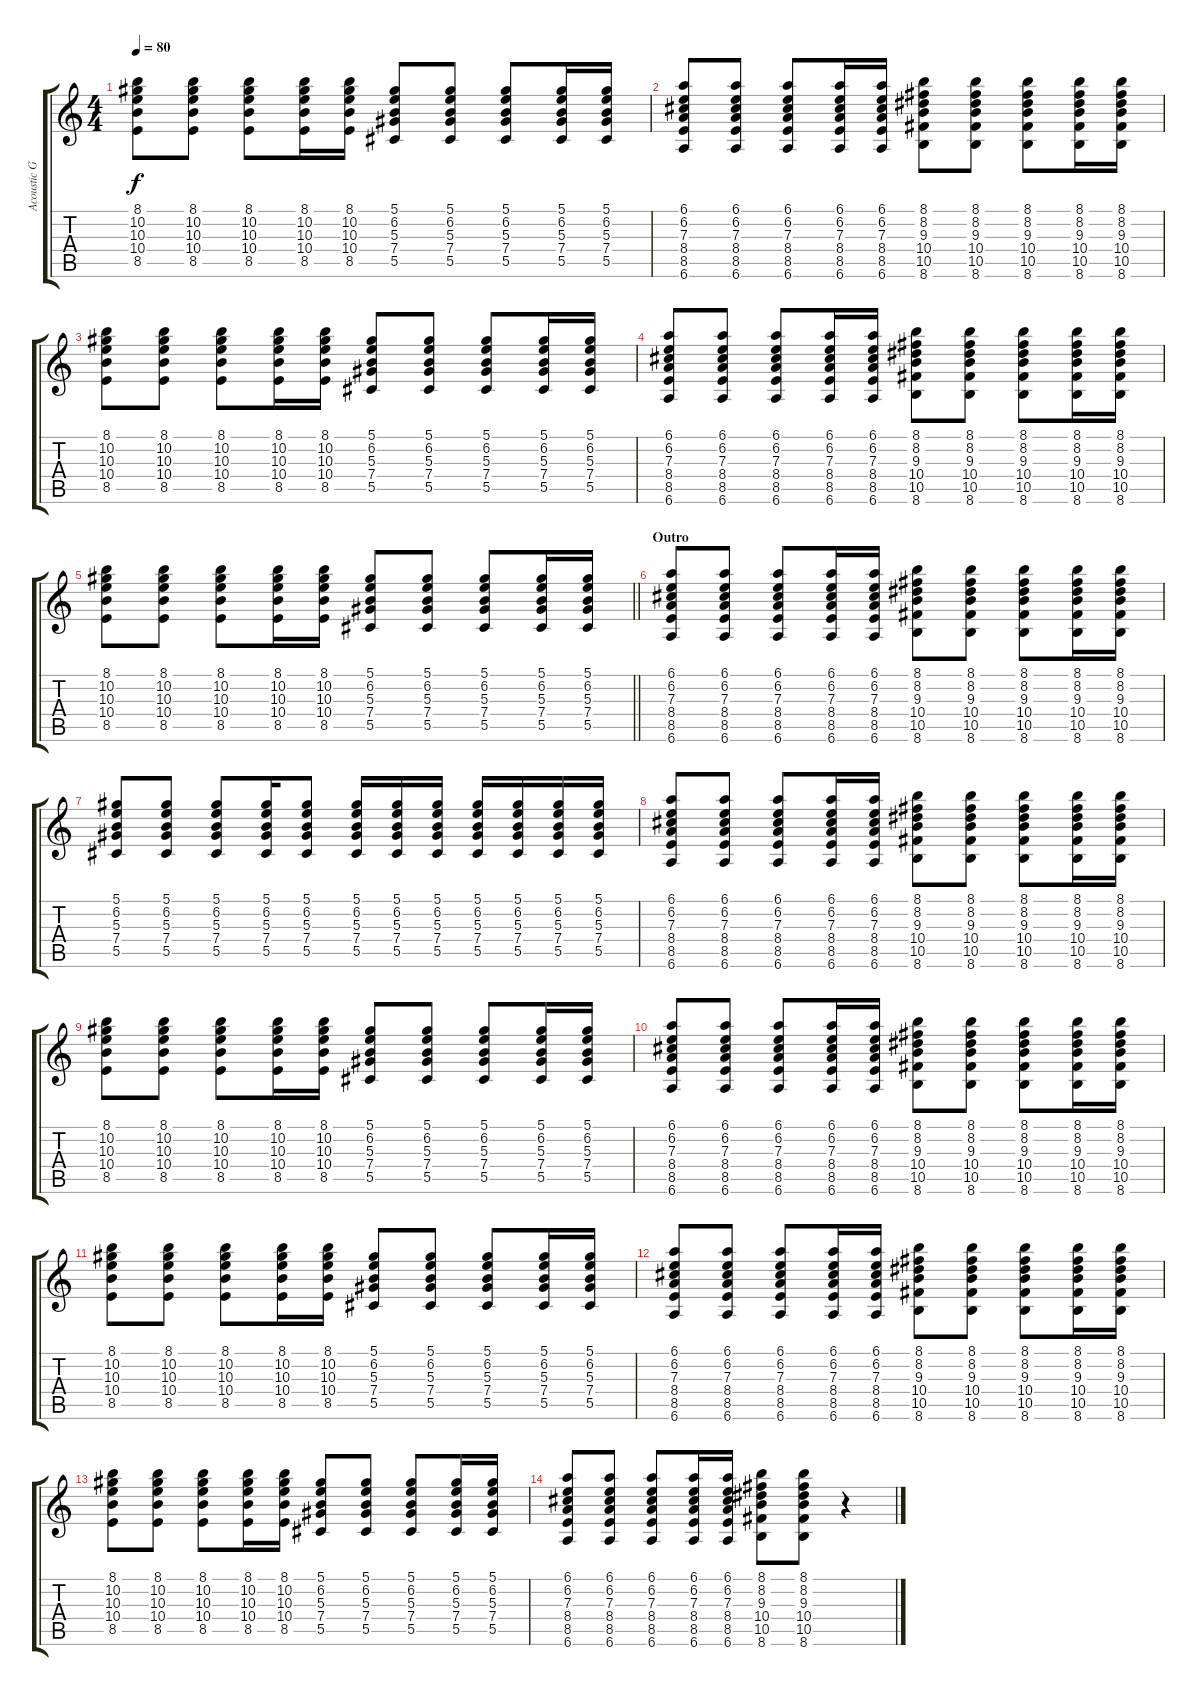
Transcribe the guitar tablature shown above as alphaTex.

\track ("Acoustic Guitar" "Acoustic G") {instrument acousticguitarsteel}
\staff {score tabs}
\tuning (Eb4 Bb3 Gb3 Db3 Ab2 Eb2) {hide}
\ts (4 4)
\tempo 80
\clef g2
\ks c
(8.1 10.2 10.3 10.4 8.5).8{dy f} (8.1 10.2 10.3 10.4 8.5).8 (8.1 10.2 10.3 10.4 8.5).8 (8.1 10.2 10.3 10.4 8.5).16 (8.1 10.2 10.3 10.4 8.5).16 (5.1 6.2 5.3 7.4 5.5).8 (5.1 6.2 5.3 7.4 5.5).8 (5.1 6.2 5.3 7.4 5.5).8 (5.1 6.2 5.3 7.4 5.5).16 (5.1 6.2 5.3 7.4 5.5).16 |
(6.1 6.2 7.3 8.4 8.5 6.6).8 (6.1 6.2 7.3 8.4 8.5 6.6).8 (6.1 6.2 7.3 8.4 8.5 6.6).8 (6.1 6.2 7.3 8.4 8.5 6.6).16 (6.1 6.2 7.3 8.4 8.5 6.6).16 (8.1 8.2 9.3 10.4 10.5 8.6).8 (8.1 8.2 9.3 10.4 10.5 8.6).8 (8.1 8.2 9.3 10.4 10.5 8.6).8 (8.1 8.2 9.3 10.4 10.5 8.6).16 (8.1 8.2 9.3 10.4 10.5 8.6).16 |
(8.1 10.2 10.3 10.4 8.5).8 (8.1 10.2 10.3 10.4 8.5).8 (8.1 10.2 10.3 10.4 8.5).8 (8.1 10.2 10.3 10.4 8.5).16 (8.1 10.2 10.3 10.4 8.5).16 (5.1 6.2 5.3 7.4 5.5).8 (5.1 6.2 5.3 7.4 5.5).8 (5.1 6.2 5.3 7.4 5.5).8 (5.1 6.2 5.3 7.4 5.5).16 (5.1 6.2 5.3 7.4 5.5).16 |
(6.1 6.2 7.3 8.4 8.5 6.6).8 (6.1 6.2 7.3 8.4 8.5 6.6).8 (6.1 6.2 7.3 8.4 8.5 6.6).8 (6.1 6.2 7.3 8.4 8.5 6.6).16 (6.1 6.2 7.3 8.4 8.5 6.6).16 (8.1 8.2 9.3 10.4 10.5 8.6).8 (8.1 8.2 9.3 10.4 10.5 8.6).8 (8.1 8.2 9.3 10.4 10.5 8.6).8 (8.1 8.2 9.3 10.4 10.5 8.6).16 (8.1 8.2 9.3 10.4 10.5 8.6).16 |
\barLineRight lightlight
(8.1 10.2 10.3 10.4 8.5).8 (8.1 10.2 10.3 10.4 8.5).8 (8.1 10.2 10.3 10.4 8.5).8 (8.1 10.2 10.3 10.4 8.5).16 (8.1 10.2 10.3 10.4 8.5).16 (5.1 6.2 5.3 7.4 5.5).8 (5.1 6.2 5.3 7.4 5.5).8 (5.1 6.2 5.3 7.4 5.5).8 (5.1 6.2 5.3 7.4 5.5).16 (5.1 6.2 5.3 7.4 5.5).16 |
\section ("" "Outro")
(6.1 6.2 7.3 8.4 8.5 6.6).8 (6.1 6.2 7.3 8.4 8.5 6.6).8 (6.1 6.2 7.3 8.4 8.5 6.6).8 (6.1 6.2 7.3 8.4 8.5 6.6).16 (6.1 6.2 7.3 8.4 8.5 6.6).16 (8.1 8.2 9.3 10.4 10.5 8.6).8 (8.1 8.2 9.3 10.4 10.5 8.6).8 (8.1 8.2 9.3 10.4 10.5 8.6).8 (8.1 8.2 9.3 10.4 10.5 8.6).16 (8.1 8.2 9.3 10.4 10.5 8.6).16 |
(5.1 6.2 5.3 7.4 5.5).8 (5.1 6.2 5.3 7.4 5.5).8 (5.1 6.2 5.3 7.4 5.5).8 (5.1 6.2 5.3 7.4 5.5).16 (5.1 6.2 5.3 7.4 5.5).8 (5.1 6.2 5.3 7.4 5.5).16 (5.1 6.2 5.3 7.4 5.5).16 (5.1 6.2 5.3 7.4 5.5).16 (5.1 6.2 5.3 7.4 5.5).16 (5.1 6.2 5.3 7.4 5.5).16 (5.1 6.2 5.3 7.4 5.5).16 (5.1 6.2 5.3 7.4 5.5).16 |
(6.1 6.2 7.3 8.4 8.5 6.6).8 (6.1 6.2 7.3 8.4 8.5 6.6).8 (6.1 6.2 7.3 8.4 8.5 6.6).8 (6.1 6.2 7.3 8.4 8.5 6.6).16 (6.1 6.2 7.3 8.4 8.5 6.6).16 (8.1 8.2 9.3 10.4 10.5 8.6).8 (8.1 8.2 9.3 10.4 10.5 8.6).8 (8.1 8.2 9.3 10.4 10.5 8.6).8 (8.1 8.2 9.3 10.4 10.5 8.6).16 (8.1 8.2 9.3 10.4 10.5 8.6).16 |
(8.1 10.2 10.3 10.4 8.5).8 (8.1 10.2 10.3 10.4 8.5).8 (8.1 10.2 10.3 10.4 8.5).8 (8.1 10.2 10.3 10.4 8.5).16 (8.1 10.2 10.3 10.4 8.5).16 (5.1 6.2 5.3 7.4 5.5).8 (5.1 6.2 5.3 7.4 5.5).8 (5.1 6.2 5.3 7.4 5.5).8 (5.1 6.2 5.3 7.4 5.5).16 (5.1 6.2 5.3 7.4 5.5).16 |
(6.1 6.2 7.3 8.4 8.5 6.6).8 (6.1 6.2 7.3 8.4 8.5 6.6).8 (6.1 6.2 7.3 8.4 8.5 6.6).8 (6.1 6.2 7.3 8.4 8.5 6.6).16 (6.1 6.2 7.3 8.4 8.5 6.6).16 (8.1 8.2 9.3 10.4 10.5 8.6).8 (8.1 8.2 9.3 10.4 10.5 8.6).8 (8.1 8.2 9.3 10.4 10.5 8.6).8 (8.1 8.2 9.3 10.4 10.5 8.6).16 (8.1 8.2 9.3 10.4 10.5 8.6).16 |
(8.1 10.2 10.3 10.4 8.5).8 (8.1 10.2 10.3 10.4 8.5).8 (8.1 10.2 10.3 10.4 8.5).8 (8.1 10.2 10.3 10.4 8.5).16 (8.1 10.2 10.3 10.4 8.5).16 (5.1 6.2 5.3 7.4 5.5).8 (5.1 6.2 5.3 7.4 5.5).8 (5.1 6.2 5.3 7.4 5.5).8 (5.1 6.2 5.3 7.4 5.5).16 (5.1 6.2 5.3 7.4 5.5).16 |
(6.1 6.2 7.3 8.4 8.5 6.6).8 (6.1 6.2 7.3 8.4 8.5 6.6).8 (6.1 6.2 7.3 8.4 8.5 6.6).8 (6.1 6.2 7.3 8.4 8.5 6.6).16 (6.1 6.2 7.3 8.4 8.5 6.6).16 (8.1 8.2 9.3 10.4 10.5 8.6).8 (8.1 8.2 9.3 10.4 10.5 8.6).8 (8.1 8.2 9.3 10.4 10.5 8.6).8 (8.1 8.2 9.3 10.4 10.5 8.6).16 (8.1 8.2 9.3 10.4 10.5 8.6).16 |
(8.1 10.2 10.3 10.4 8.5).8 (8.1 10.2 10.3 10.4 8.5).8 (8.1 10.2 10.3 10.4 8.5).8 (8.1 10.2 10.3 10.4 8.5).16 (8.1 10.2 10.3 10.4 8.5).16 (5.1 6.2 5.3 7.4 5.5).8 (5.1 6.2 5.3 7.4 5.5).8 (5.1 6.2 5.3 7.4 5.5).8 (5.1 6.2 5.3 7.4 5.5).16 (5.1 6.2 5.3 7.4 5.5).16 |
(6.1 6.2 7.3 8.4 8.5 6.6).8 (6.1 6.2 7.3 8.4 8.5 6.6).8 (6.1 6.2 7.3 8.4 8.5 6.6).8 (6.1 6.2 7.3 8.4 8.5 6.6).16 (6.1 6.2 7.3 8.4 8.5 6.6).16 (8.1 8.2 9.3 10.4 10.5 8.6).8 (8.1 8.2 9.3 10.4 10.5 8.6).8 r.4
